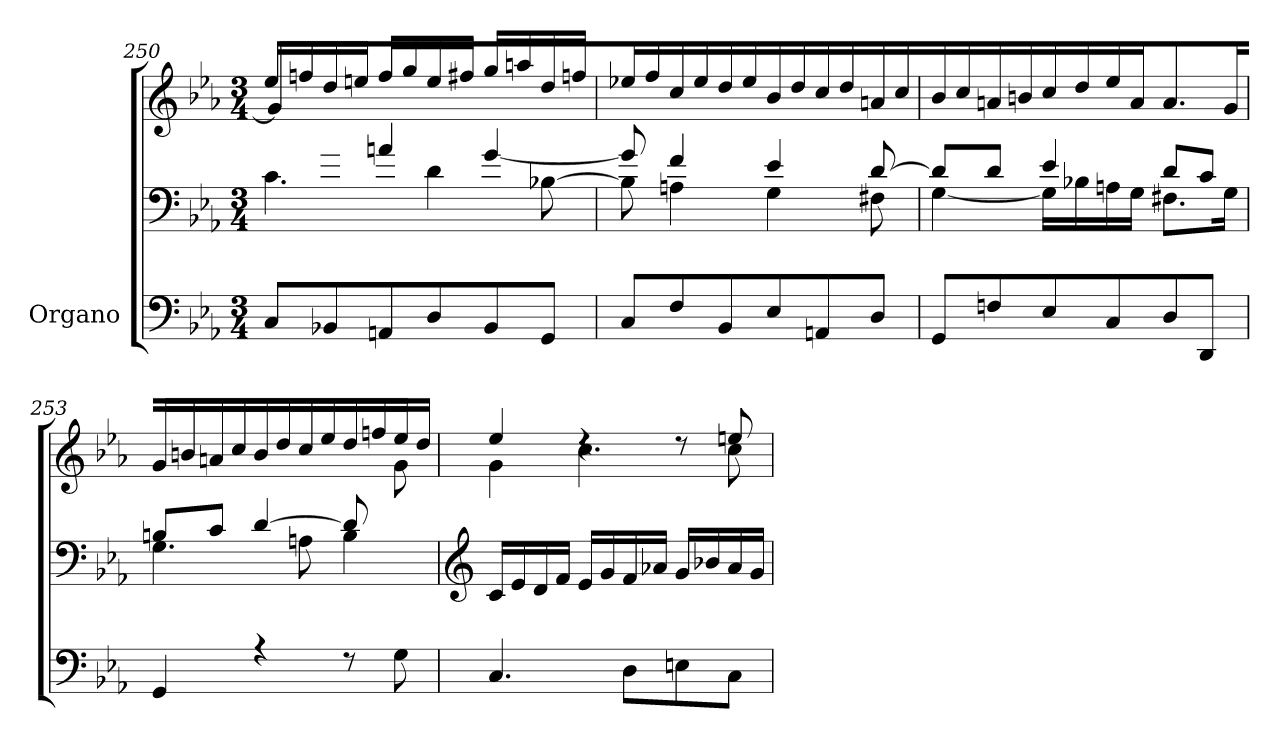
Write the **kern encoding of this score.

**kern	**kern	**kern
*part1	*part1	*part1
*staff3	*staff2	*staff1
*I"Organo	*	*
*clefF4	*clefF4	*clefG2
*k[b-e-a-]	*k[b-e-a-]	*k[b-e-a-]
*M3/4	*M3/4	*M3/4
=250	=250	=250
*^	*^	*^
*	*	*	*^	*	*
8C/L	2.ryy	8ryy	4ryy	4.c\	16ee-/LL	8g\L]
.	.	.	.	.	16ffn/	.
8BB-X/	.	8g/J	.	.	16dd/	2ryy
.	.	.	.	.	16een/JJ	.
8AAn/	.	2ryy	4an/	.	16ff/LL	.
.	.	.	.	.	16gg/	.
8D/	.	.	.	4d\	16ee/	.
.	.	.	.	.	16ff#X/JJ	.
8BB-/	.	.	[4g/	.	16gg/LL	.
.	.	.	.	.	16aan/	.
8GG/J	.	.	.	[8B-X\	16dd/	8ryy
.	.	.	.	.	16ffn/JJ	.
*	*	*	*v	*v	*	*
*	*	*	*	*v	*v
=251	=251	=251	=251	=251
8C/L	2.ryy	8g/]	8B-\]	16ee-X/LL
.	.	.	.	16ff/
8F/	.	4f/	4An\	16cc/
.	.	.	.	16ee-/JJ
8BB-/	.	.	.	16dd/LL
.	.	.	.	16ee-/
8E-/	.	4e-/	4G\	16b-/
.	.	.	.	16dd/JJ
8AAn/	.	.	.	16cc/LL
.	.	.	.	16dd/
8D/J	.	[8d/	8F#X\	16an/
.	.	.	.	16cc/JJ
=252	=252	=252	=252	=252
8GG/L	2.ryy	8d/L]	[4G\	16b-/LL
.	.	.	.	16cc/
8Fn/	.	8d/J	.	16an/
.	.	.	.	16bn/JJ
8E-/	.	4e-/	16G\LL]	16cc/LL
.	.	.	16B-X\	16dd/
8C/	.	.	16An\	16ee-/
.	.	.	16G\JJ	16a/JJ
8D/	.	8d/L	8.F#X\L	8.a/L
8DD/J	.	8c/J	.	.
.	.	.	16G\Jk	16g/Jk
=253	=253	=253	=253	=253
*	*	*	*	*^
4GG/	2.ryy	8Bn/L	4.G\	16g/LL	8ryy
.	.	.	.	16bn/	.
*	*	*	*	*v	*v
.	.	8c/J	.	16an/
.	.	.	.	16cc/JJ
4r	.	[4d/	.	16b/LL
.	.	.	.	16dd/
.	.	.	8An\	16cc/
.	.	.	.	16ee-/JJ
8r	.	8d/L]	4B\	16dd/LL
.	.	.	.	16ffn/
*	*	*	*	*^
8G\	.	8ryy	.	16ee-/	8g\J
.	.	.	.	16dd/JJ	.
*	*	*v	*v	*	*
=254	=254	=254	=254	=254
*	*	*clefG2	*	*
4.C/	2.ryy	16c/LL	4ee-/	4g\
.	.	16e-/	.	.
.	.	16d/	.	.
.	.	16f/JJ	.	.
.	.	16e-/LL	4rdd	4.cc\
.	.	16g/	.	.
8D\L	.	16f/	.	.
.	.	16a-X/JJ	.	.
8En\	.	16g/LL	8rdd	.
.	.	16b-X/	.	.
8C\J	.	16a-/	8een/	8cc\
.	.	16g/JJ	.	.
*v	*v	*	*v	*v
=	=	=
*-	*-	*-
